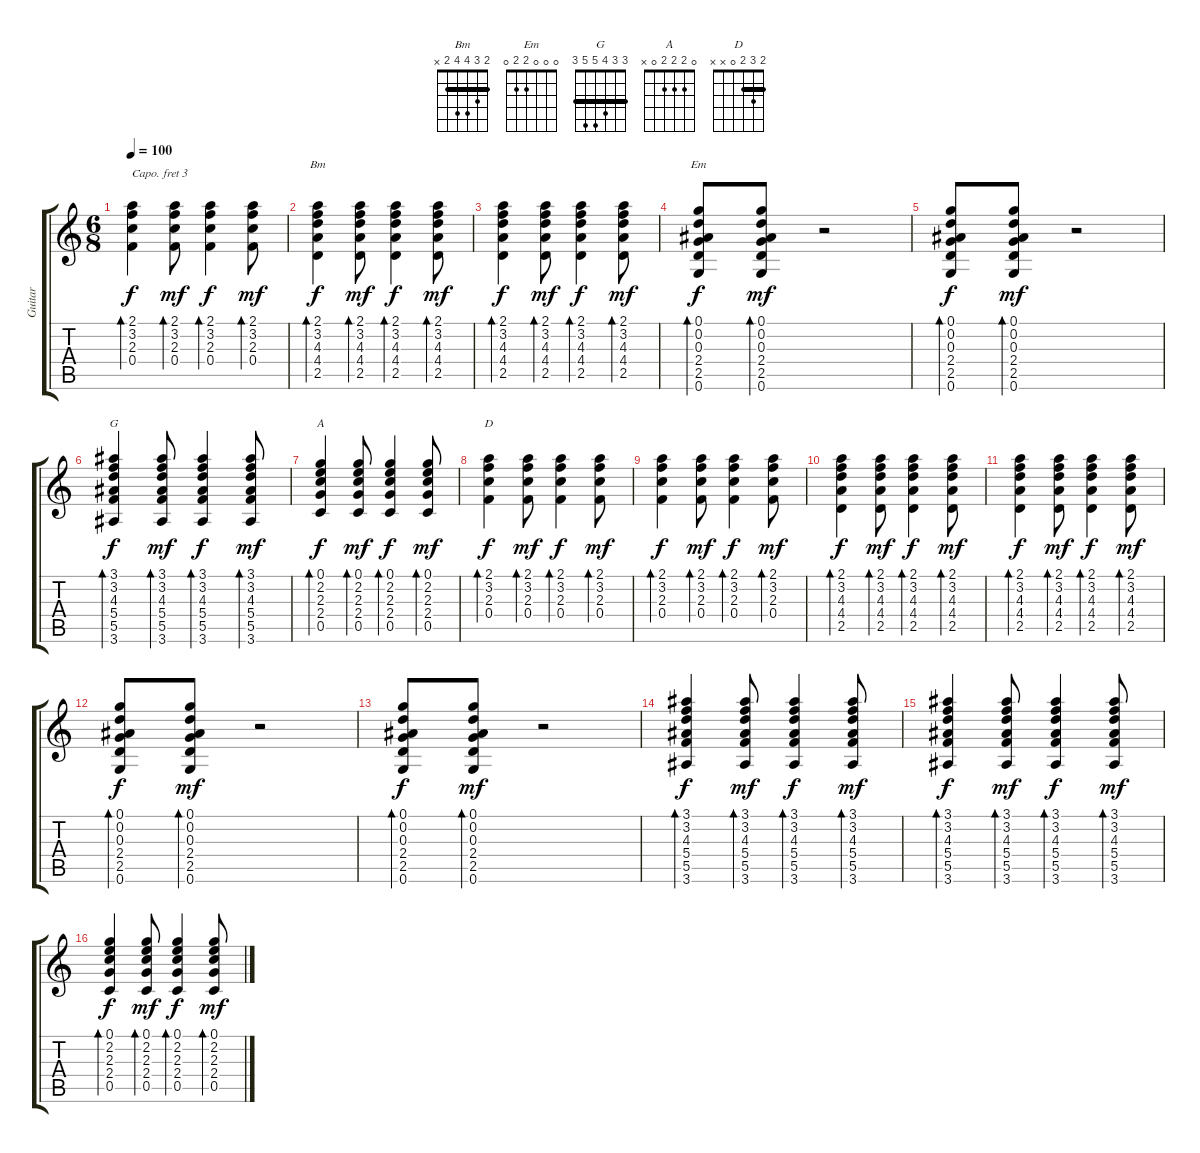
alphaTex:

\track ("Guitar" "Guitar") {instrument acousticguitarsteel}
\staff {score tabs}
\capo 3
\tuning (E4 B3 G3 D3 A2 E2) {hide}
\chord ("Bm" 2 3 4 4 2 x) {barre 2}
\chord ("Em" 0 0 0 2 2 0)
\chord ("G" 3 3 4 5 5 3) {barre 3}
\chord ("A" 0 2 2 2 0 x)
\chord ("D" 2 3 2 0 x x) {barre 2}
\ts (6 8)
\tempo 100
\clef g2
\ks c
(2.1 3.2 2.3 0.4).4{bd 60 dy f} (2.1 3.2 2.3 0.4).8{bd 60 dy mf} (2.1 3.2 2.3 0.4).4{bd 60 dy f} (2.1 3.2 2.3 0.4).8{bd 60 dy mf} |
(2.1 3.2 4.3 4.4 2.5).4{bd 60 ch "Bm" dy f} (2.1 3.2 4.3 4.4 2.5).8{bd 60 dy mf} (2.1 3.2 4.3 4.4 2.5).4{bd 60 dy f} (2.1 3.2 4.3 4.4 2.5).8{bd 60 dy mf} |
(2.1 3.2 4.3 4.4 2.5).4{bd 60 dy f} (2.1 3.2 4.3 4.4 2.5).8{bd 60 dy mf} (2.1 3.2 4.3 4.4 2.5).4{bd 60 dy f} (2.1 3.2 4.3 4.4 2.5).8{bd 60 dy mf} |
(0.1 0.2 0.3 2.4 2.5 0.6).8{bd 60 ch "Em" dy f} (0.1 0.2 0.3 2.4 2.5 0.6).8{bd 60 dy mf} r.2 |
(0.1 0.2 0.3 2.4 2.5 0.6).8{bd 60 dy f} (0.1 0.2 0.3 2.4 2.5 0.6).8{bd 60 dy mf} r.2 |
(3.1 3.2 4.3 5.4 5.5 3.6).4{bd 60 ch "G" dy f} (3.1 3.2 4.3 5.4 5.5 3.6).8{bd 60 dy mf} (3.1 3.2 4.3 5.4 5.5 3.6).4{bd 60 dy f} (3.1 3.2 4.3 5.4 5.5 3.6).8{bd 60 dy mf} |
(0.1 2.2 2.3 2.4 0.5).4{bd 60 ch "A" dy f} (0.1 2.2 2.3 2.4 0.5).8{bd 60 dy mf} (0.1 2.2 2.3 2.4 0.5).4{bd 60 dy f} (0.1 2.2 2.3 2.4 0.5).8{bd 60 dy mf} |
(2.1 3.2 2.3 0.4).4{bd 60 ch "D" dy f} (2.1 3.2 2.3 0.4).8{bd 60 dy mf} (2.1 3.2 2.3 0.4).4{bd 60 dy f} (2.1 3.2 2.3 0.4).8{bd 60 dy mf} |
(2.1 3.2 2.3 0.4).4{bd 60 dy f} (2.1 3.2 2.3 0.4).8{bd 60 dy mf} (2.1 3.2 2.3 0.4).4{bd 60 dy f} (2.1 3.2 2.3 0.4).8{bd 60 dy mf} |
(2.1 3.2 4.3 4.4 2.5).4{bd 60 dy f} (2.1 3.2 4.3 4.4 2.5).8{bd 60 dy mf} (2.1 3.2 4.3 4.4 2.5).4{bd 60 dy f} (2.1 3.2 4.3 4.4 2.5).8{bd 60 dy mf} |
(2.1 3.2 4.3 4.4 2.5).4{bd 60 dy f} (2.1 3.2 4.3 4.4 2.5).8{bd 60 dy mf} (2.1 3.2 4.3 4.4 2.5).4{bd 60 dy f} (2.1 3.2 4.3 4.4 2.5).8{bd 60 dy mf} |
(0.1 0.2 0.3 2.4 2.5 0.6).8{bd 60 dy f} (0.1 0.2 0.3 2.4 2.5 0.6).8{bd 60 dy mf} r.2 |
(0.1 0.2 0.3 2.4 2.5 0.6).8{bd 60 dy f} (0.1 0.2 0.3 2.4 2.5 0.6).8{bd 60 dy mf} r.2 |
(3.1 3.2 4.3 5.4 5.5 3.6).4{bd 60 dy f} (3.1 3.2 4.3 5.4 5.5 3.6).8{bd 60 dy mf} (3.1 3.2 4.3 5.4 5.5 3.6).4{bd 60 dy f} (3.1 3.2 4.3 5.4 5.5 3.6).8{bd 60 dy mf} |
(3.1 3.2 4.3 5.4 5.5 3.6).4{bd 60 dy f} (3.1 3.2 4.3 5.4 5.5 3.6).8{bd 60 dy mf} (3.1 3.2 4.3 5.4 5.5 3.6).4{bd 60 dy f} (3.1 3.2 4.3 5.4 5.5 3.6).8{bd 60 dy mf} |
(0.1 2.2 2.3 2.4 0.5).4{bd 60 dy f} (0.1 2.2 2.3 2.4 0.5).8{bd 60 dy mf} (0.1 2.2 2.3 2.4 0.5).4{bd 60 dy f} (0.1 2.2 2.3 2.4 0.5).8{bd 60 dy mf}
